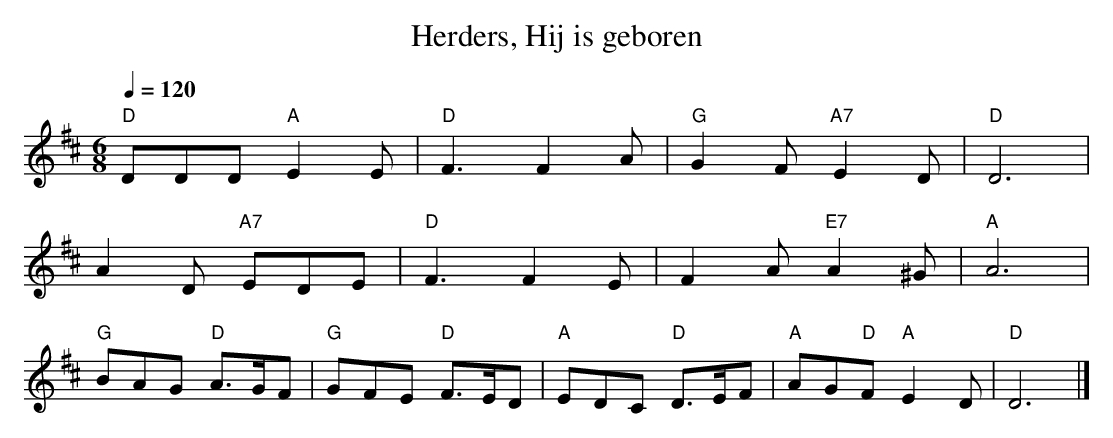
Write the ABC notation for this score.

X:1
T:Herders, Hij is geboren
Q:1/4=120
M:6/8
L:1/8
K:D
"D"DDD "A"E2 E | "D"F3 F2 A | "G"G2 F "A7"E2 D | "D"D6 |
A2 D "A7"EDE | "D"F3 F2 E | F2 A "E7"A2 ^G | "A"A6 |
"G"BAG "D"A3/2G/F | "G"GFE "D"F3/2E/D | "A"EDC "D"D3/2E/F | "A"AG"D"F "A"E2 D | "D"D6 |]
